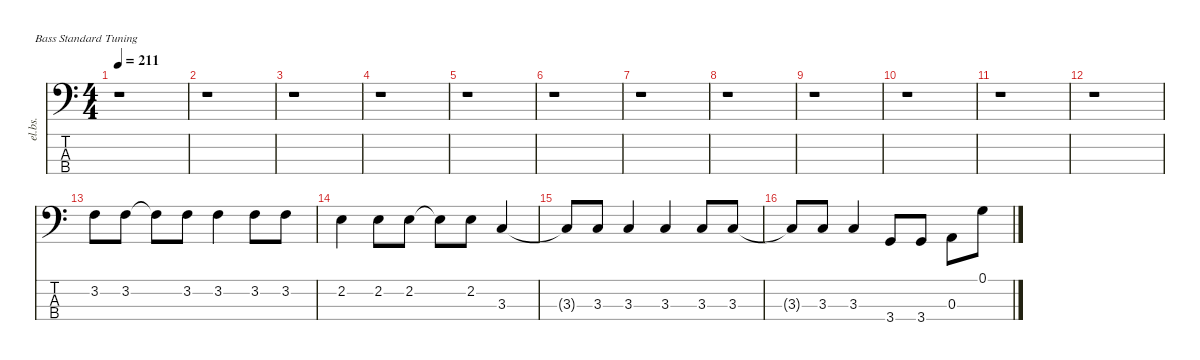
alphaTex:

\defaultSystemsLayout 4
\hideDynamics
\bracketExtendMode nobrackets
\otherSystemsTrackNameOrientation horizontal
\track ("Bass" "el.bs.") {instrument electricbassfinger}
\staff {score tabs}
\tuning (G2 D2 A1 E1)
\ts (4 4)
\tempo 211
\clef f4
\ks c
r.1{dy ff instrument electricbassfinger} |
r.1 |
r.1 |
r.1 |
r.1 |
r.1 |
r.1 |
r.1 |
r.1 |
r.1 |
r.1 |
r.1 |
3.2.8 3.2.8 3.2{t}.8 3.2.8 3.2.4 3.2.8 3.2.8 |
2.2.4 2.2.8 2.2.8 2.2{t}.8 2.2.8 3.3.4 |
3.3{t}.8 3.3.8 3.3.4 3.3.4 3.3.8 3.3.8 |
3.3{t}.8 3.3.8 3.3.4 3.4.8 3.4.8 0.3.8 0.1.8
